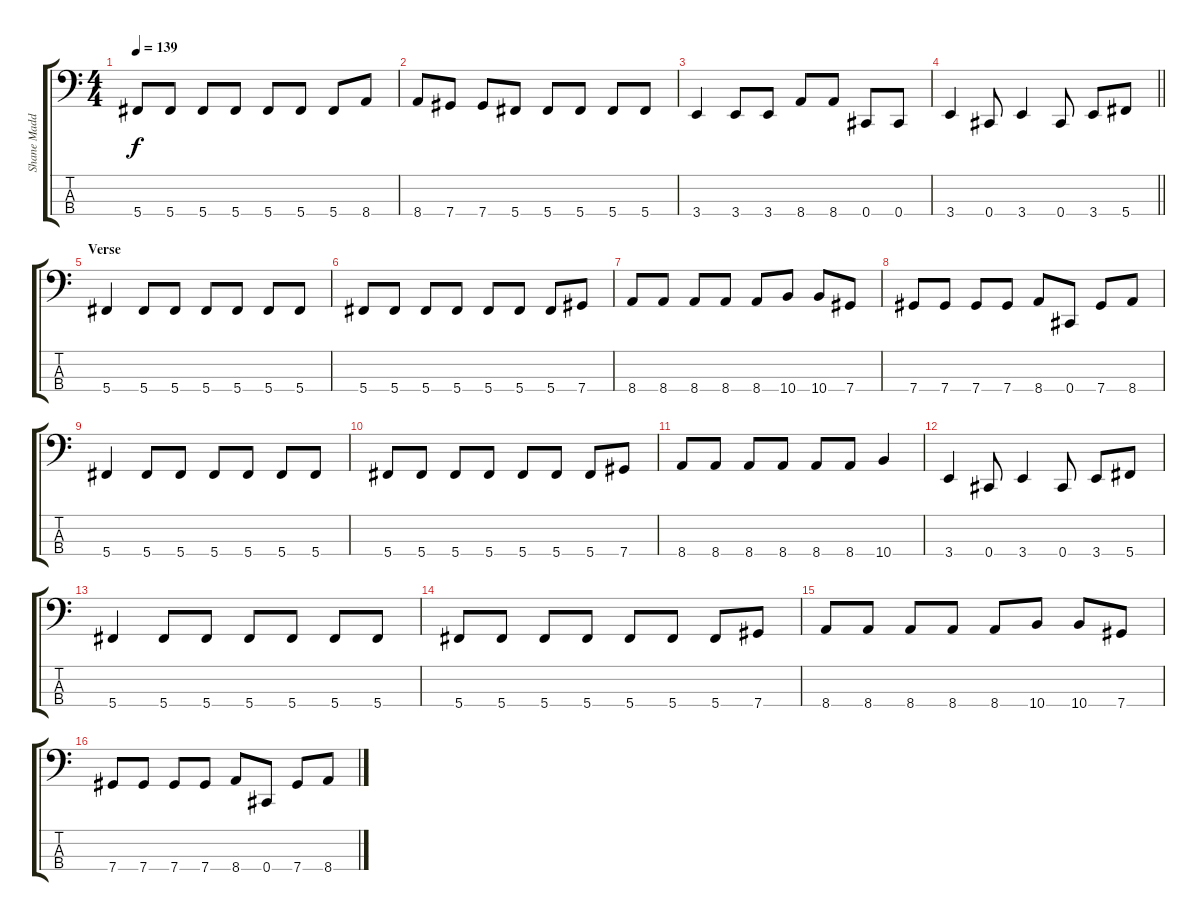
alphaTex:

\track ("Shane Madden - Bass Guitar" "Shane Madd") {instrument electricbassfinger}
\staff {score tabs}
\tuning (E2 B1 Gb1 Db1) {hide}
\ts (4 4)
\tempo 139
\clef f4
\ks c
5.4.8{dy f} 5.4.8 5.4.8 5.4.8 5.4.8 5.4.8 5.4.8 8.4.8 |
8.4.8 7.4.8 7.4.8 5.4.8 5.4.8 5.4.8 5.4.8 5.4.8 |
3.4.4 3.4.8 3.4.8 8.4.8 8.4.8 0.4.8 0.4.8 |
\barLineRight lightlight
3.4.4 0.4.8 3.4.4 0.4.8 3.4.8 5.4.8 |
\section ("" "Verse")
5.4.4 5.4.8 5.4.8 5.4.8 5.4.8 5.4.8 5.4.8 |
5.4.8 5.4.8 5.4.8 5.4.8 5.4.8 5.4.8 5.4.8 7.4.8 |
8.4.8 8.4.8 8.4.8 8.4.8 8.4.8 10.4.8 10.4.8 7.4.8 |
7.4.8 7.4.8 7.4.8 7.4.8 8.4.8 0.4.8 7.4.8 8.4.8 |
5.4.4 5.4.8 5.4.8 5.4.8 5.4.8 5.4.8 5.4.8 |
5.4.8 5.4.8 5.4.8 5.4.8 5.4.8 5.4.8 5.4.8 7.4.8 |
8.4.8 8.4.8 8.4.8 8.4.8 8.4.8 8.4.8 10.4.4 |
3.4.4 0.4.8 3.4.4 0.4.8 3.4.8 5.4.8 |
5.4.4 5.4.8 5.4.8 5.4.8 5.4.8 5.4.8 5.4.8 |
5.4.8 5.4.8 5.4.8 5.4.8 5.4.8 5.4.8 5.4.8 7.4.8 |
8.4.8 8.4.8 8.4.8 8.4.8 8.4.8 10.4.8 10.4.8 7.4.8 |
7.4.8 7.4.8 7.4.8 7.4.8 8.4.8 0.4.8 7.4.8 8.4.8
